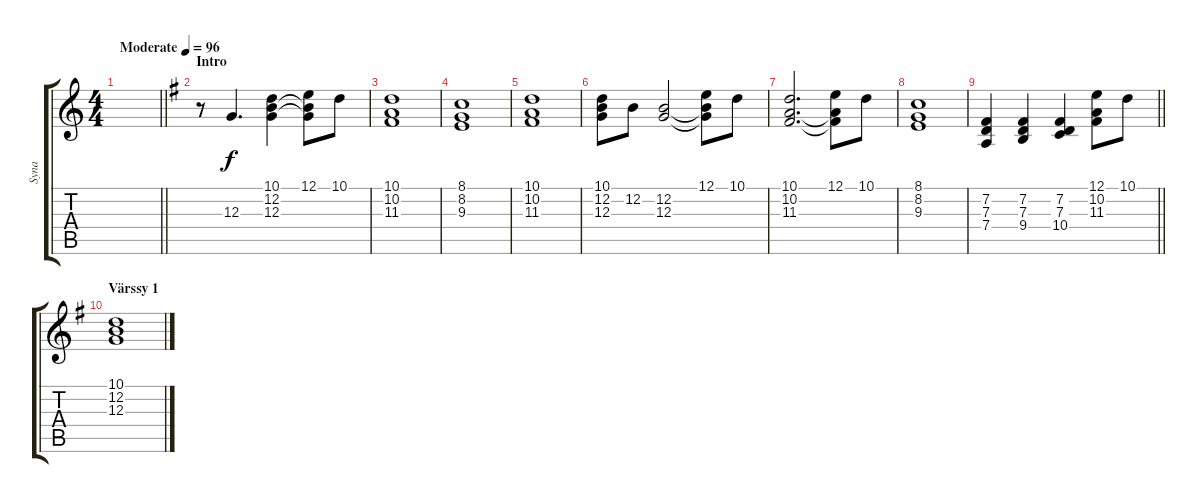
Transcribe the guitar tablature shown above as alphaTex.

\track ("Syna" "Syna") {instrument drawbarorgan}
\staff {score tabs}
\tuning (E4 B3 G3 D3 A2 E2) {hide}
\ts (4 4)
\tempo (96 "Moderate")
\clef g2
\barLineRight lightlight
\ks c
|
\section ("" "Intro")
\ks g
r.8 12.3.4{d} (10.1 12.2 12.3).4 (12.1 12.2{t} 12.3{t}).8 10.1.8 |
(10.1 10.2 11.3).1 |
(8.1 8.2 9.3).1 |
(10.1 10.2 11.3).1 |
(10.1 12.2 12.3).8 12.2.8 (12.2 12.3).2 (12.1 12.2{t} 12.3{t}).8 10.1.8 |
(10.1 10.2 11.3).2{d} (12.1 10.2{t} 11.3{t}).8 10.1.8 |
(8.1 8.2 9.3).1 |
\barLineRight lightlight
(7.2 7.3 7.4).4 (7.2 7.3 9.4).4 (7.2 7.3 10.4).4 (12.1 10.2 11.3).8 10.1.8 |
\section ("" "Värssy 1")
(10.1 12.2 12.3).1
